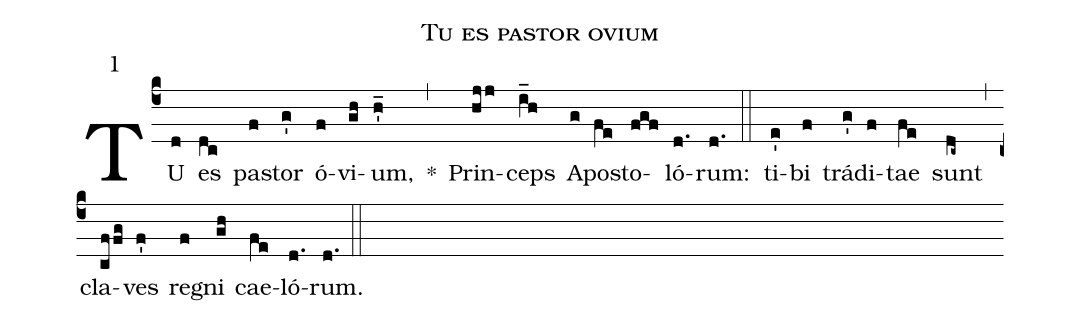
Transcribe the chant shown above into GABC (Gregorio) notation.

name:Tu es pastor ovium;
mode:1;
annotation:1;
office-part:Antiphonae;
%%
(c4) TU(d) es(dc) pa(f)stor(g') ó(f)vi(gh)um,(h'_) *(,) Prin(hjj)ceps(i_h) A(g)po(fe)sto(fgf)ló(d.)rum:(d.) (::) ti(e')bi(f) trá(g')di(f)tae(fe) sunt(dc~) (,) cla(cffg)ves(f') re(f)gni(gh) cae(fe)ló(d.)rum.(d.) (::)
